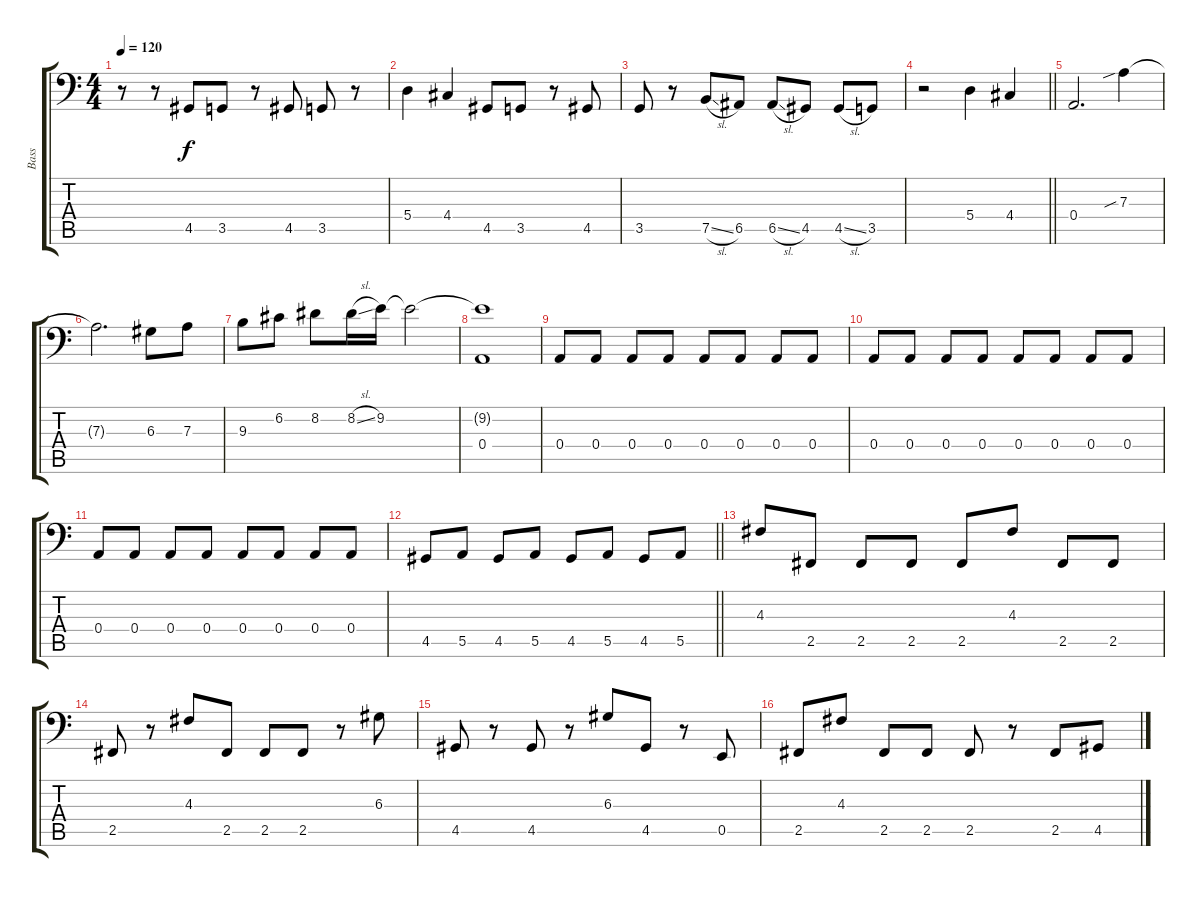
\track ("Bass" "Bass") {instrument electricbassfinger}
\staff {score tabs}
\tuning (C3 G2 D2 A1 E1 B0) {hide}
\ts (4 4)
\tempo 120
\clef f4
\ks c
r.8{dy f} r.8 4.5.8 3.5.8 r.8 4.5.8 3.5.8 r.8 |
5.4.4 4.4.4 4.5.8 3.5.8 r.8 4.5.8 |
3.5.8 r.8 7.5{sl}.8 6.5.8 6.5{sl}.8 4.5.8 4.5{sl}.8 3.5.8 |
\barLineRight lightlight
r.2 5.4.4 4.4.4 |
0.4.2{d} 7.3{sib}.4 |
7.3{t}.2{d} 6.3.8 7.3.8 |
9.3.8 6.2.8 8.2.8 8.2{sl}.16 9.2.16 9.2{t}.2 |
(9.2{t} 0.4).1 |
0.4.8 0.4.8 0.4.8 0.4.8 0.4.8 0.4.8 0.4.8 0.4.8 |
0.4.8 0.4.8 0.4.8 0.4.8 0.4.8 0.4.8 0.4.8 0.4.8 |
0.4.8 0.4.8 0.4.8 0.4.8 0.4.8 0.4.8 0.4.8 0.4.8 |
\barLineRight lightlight
4.5.8 5.5.8 4.5.8 5.5.8 4.5.8 5.5.8 4.5.8 5.5.8 |
4.3.8 2.5.8 2.5.8 2.5.8 2.5.8 4.3.8 2.5.8 2.5.8 |
2.5.8 r.8 4.3.8 2.5.8 2.5.8 2.5.8 r.8 6.3.8 |
4.5.8 r.8 4.5.8 r.8 6.3.8 4.5.8 r.8 0.5.8 |
2.5.8 4.3.8 2.5.8 2.5.8 2.5.8 r.8 2.5.8 4.5.8
